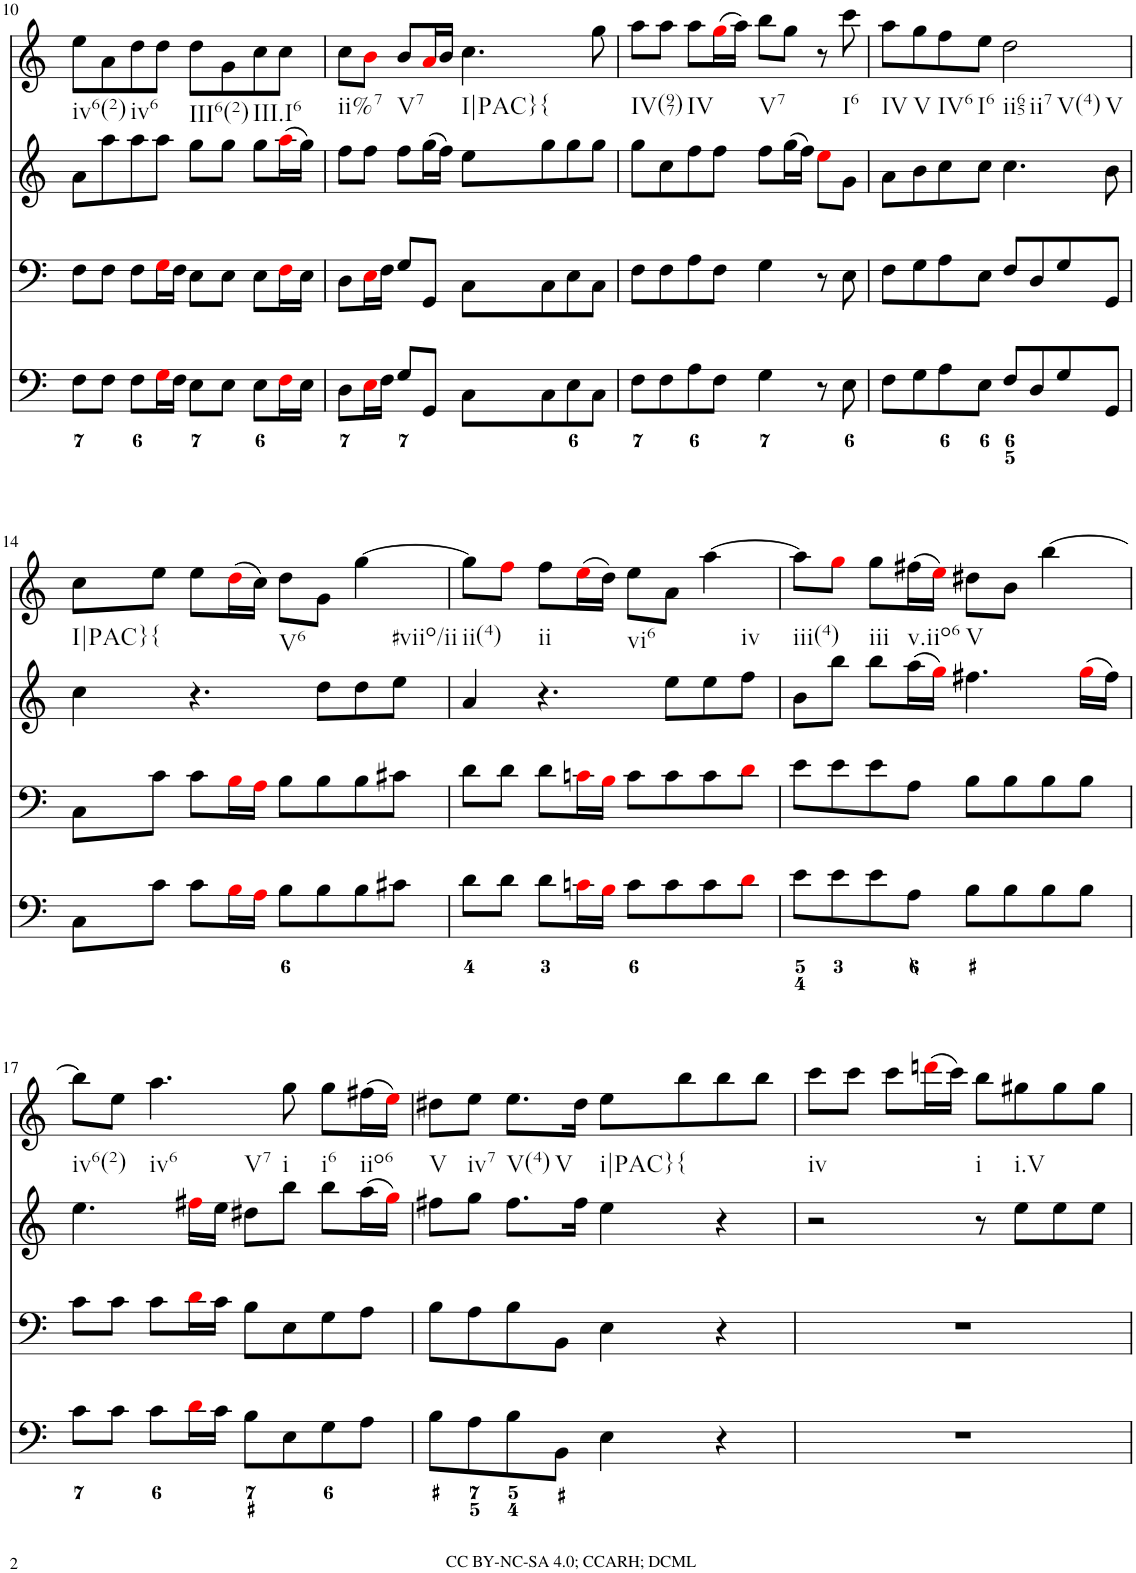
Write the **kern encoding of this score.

**kern	**kern	**kern	**kern
*part4	*part3	*part2	*part1
*staff4	*staff3	*staff2	*staff1
*I"Piano	*I"Piano	*I"Piano	*I"Piano
*I'Pno	*I'Pno	*I'Pno	*I'Pno
!!LO:PB:g=z
*clefF4	*clefF4	*clefG2	*clefG2
*k[]	*k[]	*k[]	*k[]
*M4/4	*M4/4	*M4/4	*M4/4
*met(c)	*met(c)	*met(c)	*met(c)
=10	=10	=10	=10
!	!	!	!LO:TX:b:t=iv6(2)
8F\L	8F\L	8a\L	8ee\L
8F\J	8F\J	8aa\	8a\
!	!	!	!LO:TX:b:t=iv6
8F\L	8F\L	8aa\	8dd\
16Gi\L	16Gi\L	8aa\J	8dd\J
16F\JJ	16F\JJ	.	.
!	!	!	!LO:TX:b:t=III6(2)
8E\L	8E\L	8gg\L	8dd\L
8E\J	8E\J	8gg\J	8g\
!	!	!	!LO:TX:b:t=III.I6
8E\L	8E\L	8gg\L	8cc\
16Fi\L	16Fi\L	(16aai\L	8cc\J
16E\JJ	16E\JJ	16gg\JJ)	.
=11	=11	=11	=11
!	!	!	!LO:TX:b:t=ii%7
8D\L	8D\L	8ff\L	8cc\L
16Ei\L	16Ei\L	8ff\J	8bi\J
16F\JJ	16F\JJ	.	.
!	!	!	!LO:TX:b:t=V7
8G/L	8G/L	8ff\L	8b/L
8GG/J	8GG/J	(16gg\L	16ai/L
.	.	16ff\JJ)	16b/JJ
!	!	!	!LO:TX:b:t=I|PAC}
!	!	!	!LO:TX:b:t={
8C\L	8C\L	8ee\L	4.cc\
8C\	8C\	8gg\	.
8E\	8E\	8gg\	.
8C\J	8C\J	8gg\J	8gg\
=12	=12	=12	=12
!	!	!	!LO:TX:b:t=IV(97)
8F\L	8F\L	8gg\L	8aa\L
8F\	8F\	8cc\	8aa\J
!	!	!	!LO:TX:b:t=IV
8A\	8A\	8ff\	8aa\L
8F\J	8F\J	8ff\J	(16ggi\L
.	.	.	16aa\JJ)
!	!	!	!LO:TX:b:t=V7
4G\	4G\	8ff\L	8bb\L
.	.	(16gg\L	8gg\J
.	.	16ff\JJ)	.
8r	8r	8eei\L	8r
!	!	!	!LO:TX:b:t=I6
8E\	8E\	8g\J	8ccc\
=13	=13	=13	=13
!	!	!	!LO:TX:b:t=IV
8F\L	8F\L	8a\L	8aa\L
!	!	!	!LO:TX:b:t=V
8G\	8G\	8b\	8gg\
!	!	!	!LO:TX:b:t=IV6
8A\	8A\	8cc\	8ff\
!	!	!	!LO:TX:b:t=I6
8E\J	8E\J	8cc\J	8ee\J
!	!	!	!LO:TX:b:t=ii65
!	!	!	!LO:TX:b:t=ii7
!	!	!	!LO:TX:b:t=V(4)
!	!	!	!LO:TX:b:t=V
8F/L	8F/L	4.cc\	2dd\
8D/	8D/	.	.
8G/	8G/	.	.
8GG/J	8GG/J	8b\	.
!!LO:LB:g=z
=14	=14	=14	=14
!	!	!	!LO:TX:b:t=I|PAC}
8C\L	8C\L	4cc\	8cc\L
!	!	!	!LO:TX:b:t={
8c\J	8c\J	.	8ee\J
8c\L	8c\L	4.r	8ee\L
16Bi\L	16Bi\L	.	(16ddi\L
16Ai\JJ	16Ai\JJ	.	16cc\JJ)
!	!	!	!LO:TX:b:t=V6
8B\L	8B\L	.	8dd\L
8B\	8B\	8dd\L	8g\J
!	!	!	!LO:TX:b:t=#viio/ii
8B\	8B\	8dd\	[4gg\
8c#X\J	8c#X\J	8ee\J	.
=15	=15	=15	=15
!	!	!	!LO:TX:b:t=ii(4)
8d\L	8d\L	4a/	8gg\L]
8d\J	8d\J	.	8ffi\J
!	!	!	!LO:TX:b:t=ii
8d\L	8d\L	4.r	8ff\L
16cni\L	16cni\L	.	(16eei\L
16Bi\JJ	16Bi\JJ	.	16dd\JJ)
!	!	!	!LO:TX:b:t=vi6
8c\L	8c\L	.	8ee\L
8c\	8c\	8ee\L	8a\J
!	!	!	!LO:TX:b:t=iv
8c\	8c\	8ee\	[4aa\
8di\J	8di\J	8ff\J	.
=16	=16	=16	=16
!	!	!	!LO:TX:b:t=iii(4)
8e\L	8e\L	8b\L	8aa\L]
8e\	8e\	8bb\J	8ggi\J
!	!	!	!LO:TX:b:t=iii
8e\	8e\	8bb\L	8gg\L
!	!	!	!LO:TX:b:t=v.iio6
8A\J	8A\J	(16aa\L	(16ff#X\L
.	.	16ggi\JJ)	16eei\JJ)
!	!	!	!LO:TX:b:t=V
8B\L	8B\L	4.ff#X\	8dd#X\L
8B\	8B\	.	8b\J
8B\	8B\	.	[4bb\
8B\J	8B\J	(16ggi\LL	.
.	.	16ff#\JJ)	.
!!LO:LB:g=z
=17	=17	=17	=17
!	!	!	!LO:TX:b:t=iv6(2)
8c\L	8c\L	4.ee\	8bb\L]
8c\J	8c\J	.	8ee\J
!	!	!	!LO:TX:b:t=iv6
!	!	!	!LO:TX:b:t=V7
8c\L	8c\L	.	4.aa\
16di\L	16di\L	16ff#Xi\LL	.
16c\JJ	16c\JJ	16ee\JJ	.
8B\L	8B\L	8dd#X\L	.
!	!	!	!LO:TX:b:t=i
8E\	8E\	8bb\J	8gg\
!	!	!	!LO:TX:b:t=i6
8G\	8G\	8bb\L	8gg\L
!	!	!	!LO:TX:b:t=iio6
8A\J	8A\J	(16aa\L	(16ff#X\L
.	.	16ggi\JJ)	16eei\JJ)
=18	=18	=18	=18
!	!	!	!LO:TX:b:t=V
8B\L	8B\L	8ff#X\L	8dd#X\L
!	!	!	!LO:TX:b:t=iv7
8A\	8A\	8gg\J	8ee\J
!	!	!	!LO:TX:b:t=V(4)
!	!	!	!LO:TX:b:t=V
8B\	8B\	8.ff#\L	8.ee\L
8BB\J	8BB\J	.	.
.	.	16ff#\Jk	16dd#\Jk
!	!	!	!LO:TX:b:t=i|PAC}
4E\	4E\	4ee\	8ee\L
!	!	!	!LO:TX:b:t={
.	.	.	8bb\
4r	4r	4r	8bb\
.	.	.	8bb\J
=19	=19	=19	=19
!	!	!	!LO:TX:b:t=iv
1r	1r	2r	8ccc\L
.	.	.	8ccc\J
.	.	.	8ccc\L
.	.	.	(16dddni\L
.	.	.	16ccc\JJ)
!	!	!	!LO:TX:b:t=i
.	.	8r	8bb\L
!	!	!	!LO:TX:b:t=i.V
.	.	8ee\L	8gg#X\
.	.	8ee\	8gg#\
.	.	8ee\J	8gg#\J
=	=	=	=
*-	*-	*-	*-
